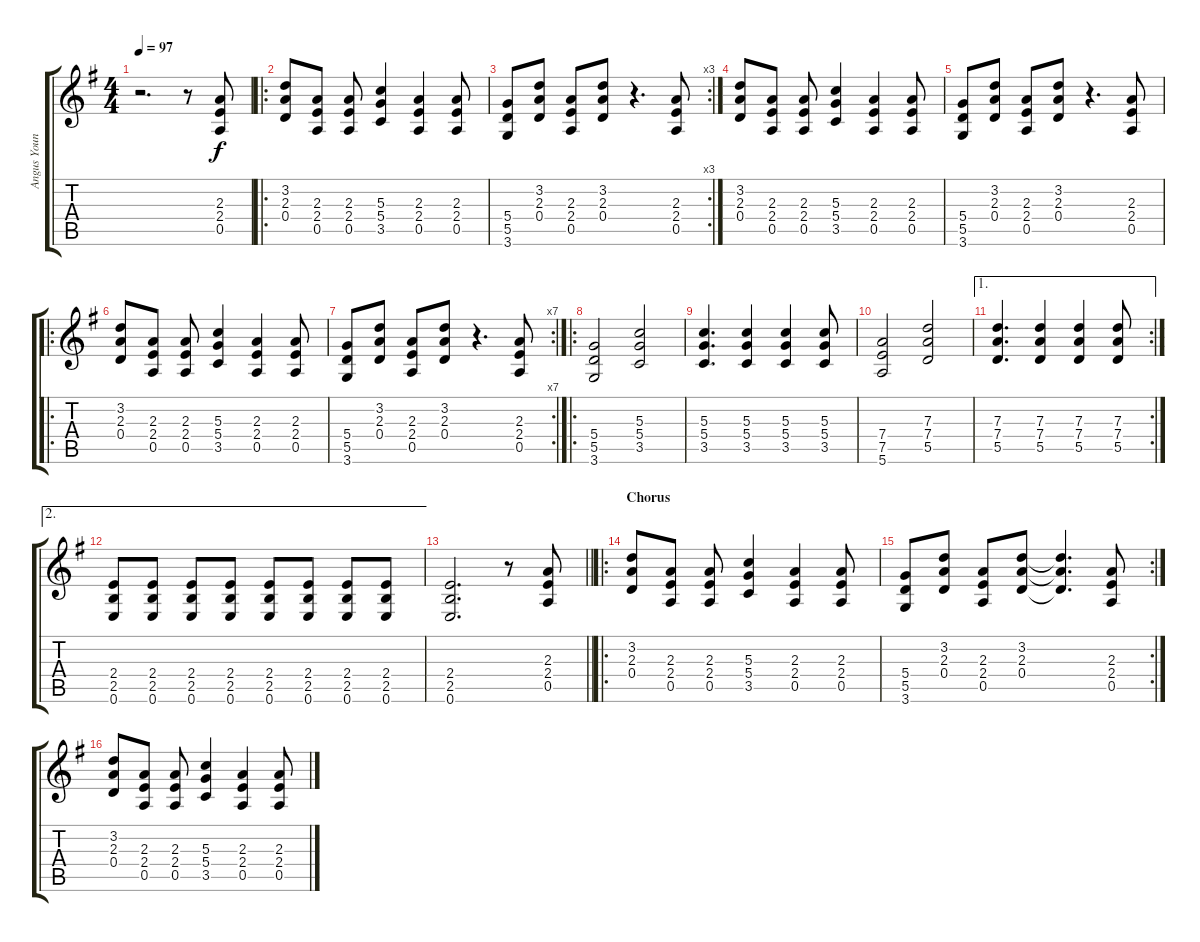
\track ("Angus Young - Lead" "Angus Youn") {instrument distortionguitar}
\staff {score tabs}
\tuning (E4 B3 G3 D3 A2 E2) {hide}
\ts (4 4)
\tempo 97
\clef g2
\ks g
r.2{d dy f instrument distortionguitar} r.8 (2.3 2.4 0.5).8 |
\ro
(3.2 2.3 0.4).8 (2.3 2.4 0.5).8 (2.3 2.4 0.5).8 (5.3 5.4 3.5).4 (2.3 2.4 0.5).4 (2.3 2.4 0.5).8 |
\rc 3
(5.4 5.5 3.6).8 (3.2 2.3 0.4).8 (2.3 2.4 0.5).8 (3.2 2.3 0.4).8 r.4{d} (2.3 2.4 0.5).8 |
(3.2 2.3 0.4).8 (2.3 2.4 0.5).8 (2.3 2.4 0.5).8 (5.3 5.4 3.5).4 (2.3 2.4 0.5).4 (2.3 2.4 0.5).8 |
(5.4 5.5 3.6).8 (3.2 2.3 0.4).8 (2.3 2.4 0.5).8 (3.2 2.3 0.4).8 r.4{d} (2.3 2.4 0.5).8 |
\ro
(3.2 2.3 0.4).8 (2.3 2.4 0.5).8 (2.3 2.4 0.5).8 (5.3 5.4 3.5).4 (2.3 2.4 0.5).4 (2.3 2.4 0.5).8 |
\rc 7
(5.4 5.5 3.6).8 (3.2 2.3 0.4).8 (2.3 2.4 0.5).8 (3.2 2.3 0.4).8 r.4{d} (2.3 2.4 0.5).8 |
\ro
(5.4 5.5 3.6).2 (5.3 5.4 3.5).2 |
(5.3 5.4 3.5).4{d} (5.3 5.4 3.5).4 (5.3 5.4 3.5).4 (5.3 5.4 3.5).8 |
(7.4 7.5 5.6).2 (7.3 7.4 5.5).2 |
\ae 1
\rc 2
(7.3 7.4 5.5).4{d} (7.3 7.4 5.5).4 (7.3 7.4 5.5).4 (7.3 7.4 5.5).8 |
\ae 2
(2.4 2.5 0.6).8 (2.4 2.5 0.6).8 (2.4 2.5 0.6).8 (2.4 2.5 0.6).8 (2.4 2.5 0.6).8 (2.4 2.5 0.6).8 (2.4 2.5 0.6).8 (2.4 2.5 0.6).8 |
\barLineRight lightlight
(2.4 2.5 0.6).2{d} r.8 (2.3 2.4 0.5).8 |
\ro
\section ("" "Chorus")
(3.2 2.3 0.4).8 (2.3 2.4 0.5).8 (2.3 2.4 0.5).8 (5.3 5.4 3.5).4 (2.3 2.4 0.5).4 (2.3 2.4 0.5).8 |
\rc 2
(5.4 5.5 3.6).8 (3.2 2.3 0.4).8 (2.3 2.4 0.5).8 (3.2 2.3 0.4).8 (3.2{t} 2.3{t} 0.4{t}).4{d} (2.3 2.4 0.5).8 |
(3.2 2.3 0.4).8 (2.3 2.4 0.5).8 (2.3 2.4 0.5).8 (5.3 5.4 3.5).4 (2.3 2.4 0.5).4 (2.3 2.4 0.5).8
